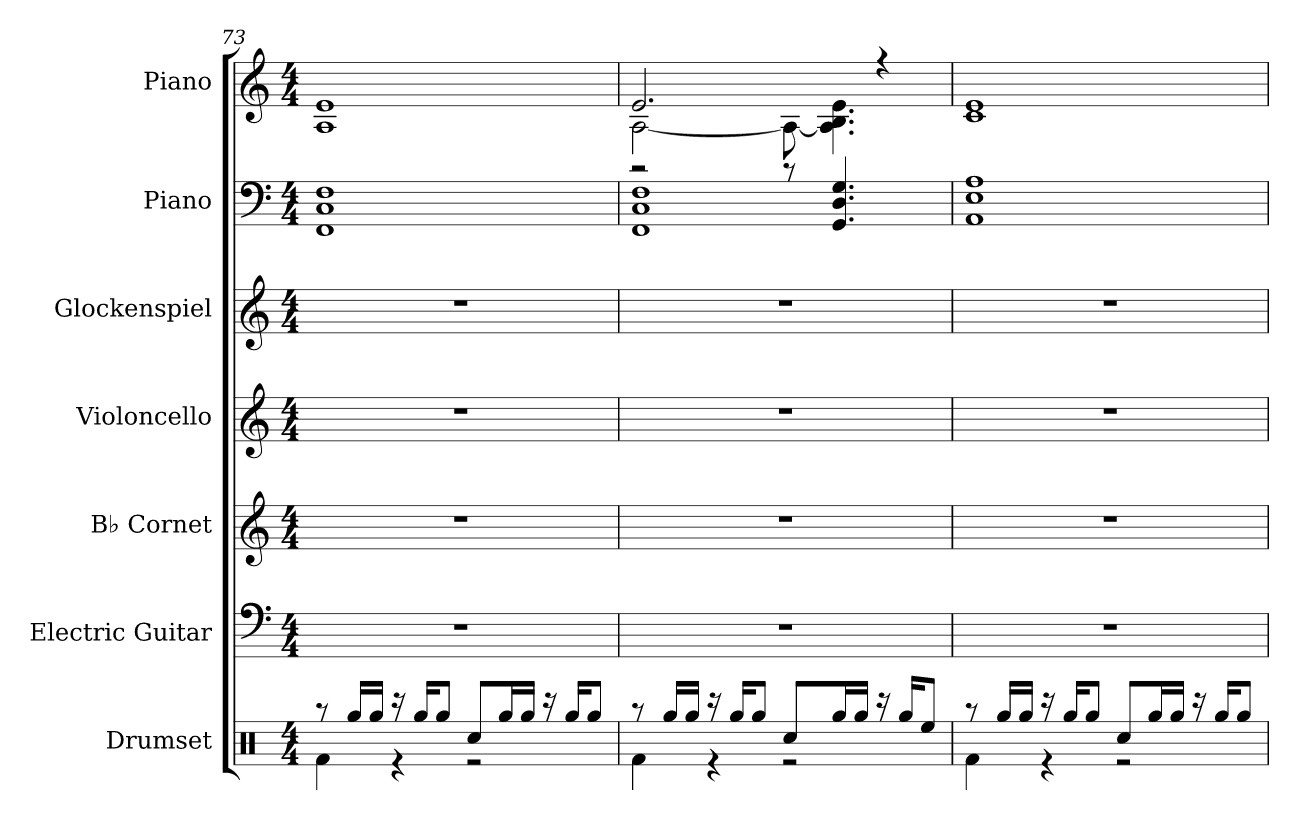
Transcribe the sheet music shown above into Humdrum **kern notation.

**kern	**kern	**kern	**kern	**kern	**kern	**kern
*part7	*part6	*part5	*part4	*part3	*part2	*part1
*staff7	*staff6	*staff5	*staff4	*staff3	*staff2	*staff1
*I"Drumset	*I"Electric Guitar	*I"B♭ Cornet	*I"Violoncello	*I"Glockenspiel	*I"Piano	*I"Piano
*I'Drs.	*I'El. Guit.	*I'B♭ Cnt.	*I'Vc.	*I'Glk.	*I'Pno.	*I'Pno.
!!LO:PB:g=z
*clefX	*clefF5	*clefG2	*clefG2	*clefG2	*clefF4	*clefG2
*	*	*ITrd1c2	*	*ITrd-14c-24	*	*
*k[]	*k[]	*k[b-e-]	*k[]	*k[]	*k[]	*k[]
*M4/4	*M4/4	*M4/4	*M4/4	*M4/4	*M4/4	*M4/4
=73	=73	=73	=73	=73	=73	=73
*^	*	*	*	*	*	*
8r	4Rf\	1r	1r	1r	1r	1FF 1C 1F	1A 1e
16Rgg/LL	.	.	.	.	.	.	.
16Rgg/JJ	.	.	.	.	.	.	.
16r	4r	.	.	.	.	.	.
16Rgg/KL	.	.	.	.	.	.	.
8Rgg/J	.	.	.	.	.	.	.
8Rcc/L	2r	.	.	.	.	.	.
16Rgg/L	.	.	.	.	.	.	.
16Rgg/JJ	.	.	.	.	.	.	.
16r	.	.	.	.	.	.	.
16Rgg/KL	.	.	.	.	.	.	.
8Rgg/J	.	.	.	.	.	.	.
=74	=74	=74	=74	=74	=74	=74	=74
*	*	*	*	*	*	*^	*^
8r	4Rf\	1r	1r	1r	1r	2r	1FF 1C 1F	2.e/	[2A\
16Rgg/LL	.	.	.	.	.	.	.	.	.
16Rgg/JJ	.	.	.	.	.	.	.	.	.
16r	4r	.	.	.	.	.	.	.	.
16Rgg/KL	.	.	.	.	.	.	.	.	.
8Rgg/J	.	.	.	.	.	.	.	.	.
8Rcc/L	2r	.	.	.	.	8r	.	.	8A\_
16Rgg/L	.	.	.	.	.	4.GG/ 4.D/ 4.G/	.	.	4.A\] 4.B\ 4.e\
16Rgg/JJ	.	.	.	.	.	.	.	.	.
16r	.	.	.	.	.	.	.	4r	.
16Rgg/KL	.	.	.	.	.	.	.	.	.
8Ree/J	.	.	.	.	.	.	.	.	.
*	*	*	*	*	*	*v	*v	*	*
*	*	*	*	*	*	*	*v	*v
=75	=75	=75	=75	=75	=75	=75	=75
8r	4Rf\	1r	1r	1r	1r	1AA 1E 1A	1c 1e
16Rgg/LL	.	.	.	.	.	.	.
16Rgg/JJ	.	.	.	.	.	.	.
16r	4r	.	.	.	.	.	.
16Rgg/KL	.	.	.	.	.	.	.
8Rgg/J	.	.	.	.	.	.	.
8Rcc/L	2r	.	.	.	.	.	.
16Rgg/L	.	.	.	.	.	.	.
16Rgg/JJ	.	.	.	.	.	.	.
16r	.	.	.	.	.	.	.
16Rgg/KL	.	.	.	.	.	.	.
8Rgg/J	.	.	.	.	.	.	.
*v	*v	*	*	*	*	*	*
=	=	=	=	=	=	=
*-	*-	*-	*-	*-	*-	*-
